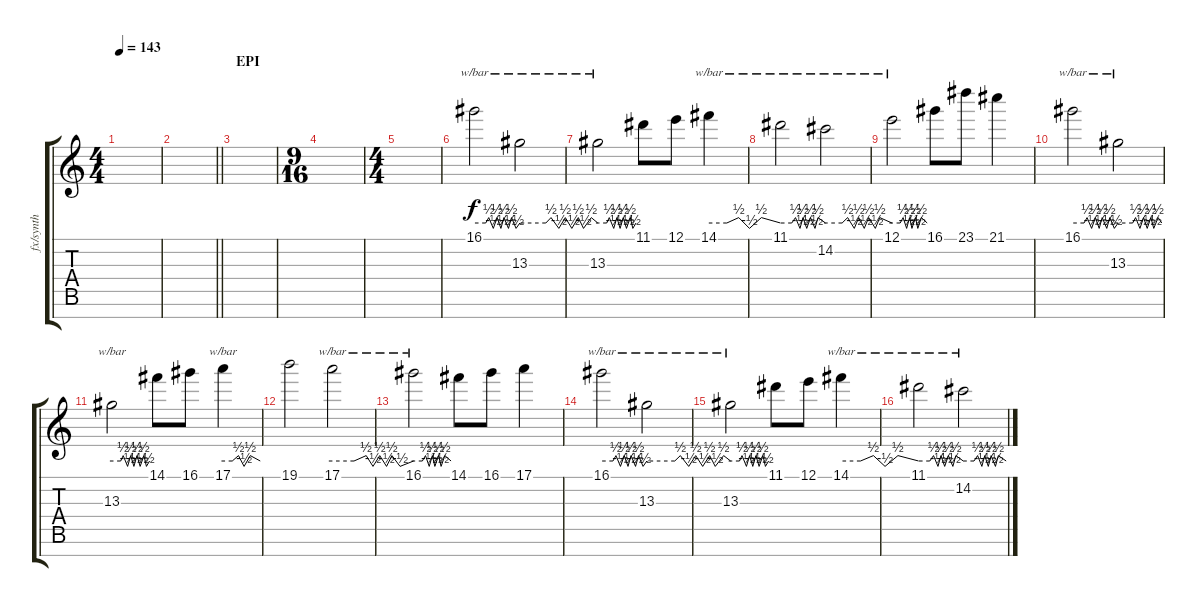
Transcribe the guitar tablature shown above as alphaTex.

\track ("fx/synth" "fx/synth") {instrument acousticguitarsteel}
\staff {score tabs}
\tuning (E4 B3 G3 D3 A2 E2 B1) {hide}
\ts (4 4)
\tempo 143
\clef g2
\ks c
|
\barLineRight lightlight
|
\section ("" "EPI")
|
\ts (9 16)
|
\ts (4 4)
|
16.1.2{tbe (custom default 0 0 15 0 19 2 25 -2 30 2 35 -2 39 2 45 -2 49 2 55 -2 60 0)} 13.3.2{tbe (custom default 0 0 20 0 24 2 30 -2 35 2 40 -2 45 2 49 -2 55 2 60 0)} |
13.3.2{tbe (custom default 0 0 14 0 18 2 25 -2 30 2 35 -2 40 2 45 -2 51 2 55 -2 60 0)} 11.1.8 12.1.8 14.1.4{tbe (custom default 0 0 15 0 25 2 34 -2 44 2 60 0)} |
11.1.2{tbe (custom default 0 0 15 0 20 2 26 -2 30 2 35 -2 40 2 46 -2 50 2 60 0)} 14.2.2{tbe (custom default 0 0 15 0 20 2 26 -2 30 2 35 -2 39 2 45 -2 49 2 60 0)} |
12.1.2{tbe (custom default 0 0 14 0 19 2 25 -2 30 2 34 -2 40 2 44 -2 50 2 60 0)} 16.1.8 23.1.8 21.1.4 |
16.1.2{tbe (custom default 0 0 15 0 19 2 25 -2 30 2 35 -2 39 2 45 -2 49 2 55 -2 60 0)} 13.3.2{tbe (custom default 0 0 20 0 24 2 30 -2 35 2 40 -2 45 2 49 -2 55 2 60 0)} |
13.3.2{tbe (custom default 0 0 14 0 18 2 25 -2 30 2 35 -2 40 2 45 -2 51 2 55 -2 60 0)} 14.1.8 16.1.8 17.1.4{tbe (custom default 0 0 15 0 25 2 34 -2 44 2 60 0)} |
19.1.2 17.1.2{tbe (custom default 0 0 16 0 25 2 30 -2 35 2 40 -2 44 2 50 -2 60 0)} |
16.1.2{tbe (custom default 0 0 14 0 19 2 25 -2 30 2 34 -2 40 2 44 -2 50 2 60 0)} 14.1.8 16.1.8 17.1.4 |
16.1.2{tbe (custom default 0 0 15 0 19 2 25 -2 30 2 35 -2 39 2 45 -2 49 2 55 -2 60 0)} 13.3.2{tbe (custom default 0 0 20 0 24 2 30 -2 35 2 40 -2 45 2 49 -2 55 2 60 0)} |
13.3.2{tbe (custom default 0 0 14 0 18 2 25 -2 30 2 35 -2 40 2 45 -2 51 2 55 -2 60 0)} 11.1.8 12.1.8 14.1.4{tbe (custom default 0 0 15 0 25 2 34 -2 44 2 60 0)} |
11.1.2{tbe (custom default 0 0 15 0 20 2 26 -2 30 2 35 -2 40 2 46 -2 50 2 60 0)} 14.2.2{tbe (custom default 0 0 15 0 20 2 26 -2 30 2 35 -2 39 2 45 -2 49 2 60 0)}
